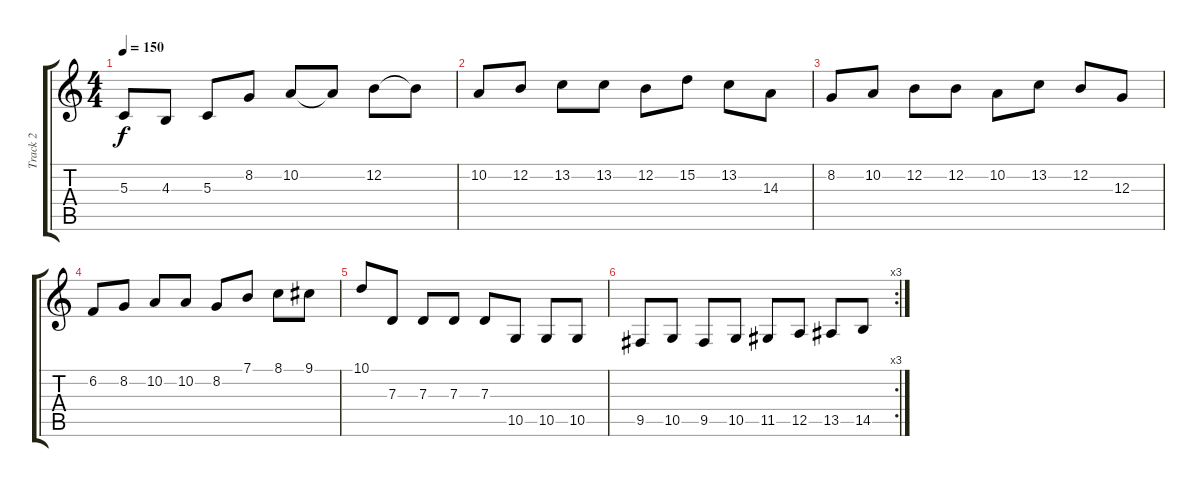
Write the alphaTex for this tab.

\track ("Track 2" "Track 2") {instrument lead5charang}
\staff {score tabs}
\tuning (E4 B3 G3 D3 A2 E2) {hide}
\ts (4 4)
\tempo 150
\clef g2
\ks c
5.3.8{dy f} 4.3.8 5.3.8 8.2.8 10.2.8 10.2{t}.8 12.2.8 12.2{t}.8 |
10.2.8 12.2.8 13.2.8 13.2.8 12.2.8 15.2.8 13.2.8 14.3.8 |
8.2.8 10.2.8 12.2.8 12.2.8 10.2.8 13.2.8 12.2.8 12.3.8 |
6.2.8 8.2.8 10.2.8 10.2.8 8.2.8 7.1.8 8.1.8 9.1.8 |
10.1.8 7.3.8 7.3.8 7.3.8 7.3.8 10.5.8 10.5.8 10.5.8 |
\rc 3
9.5.8 10.5.8 9.5.8 10.5.8 11.5.8 12.5.8 13.5.8 14.5.8
